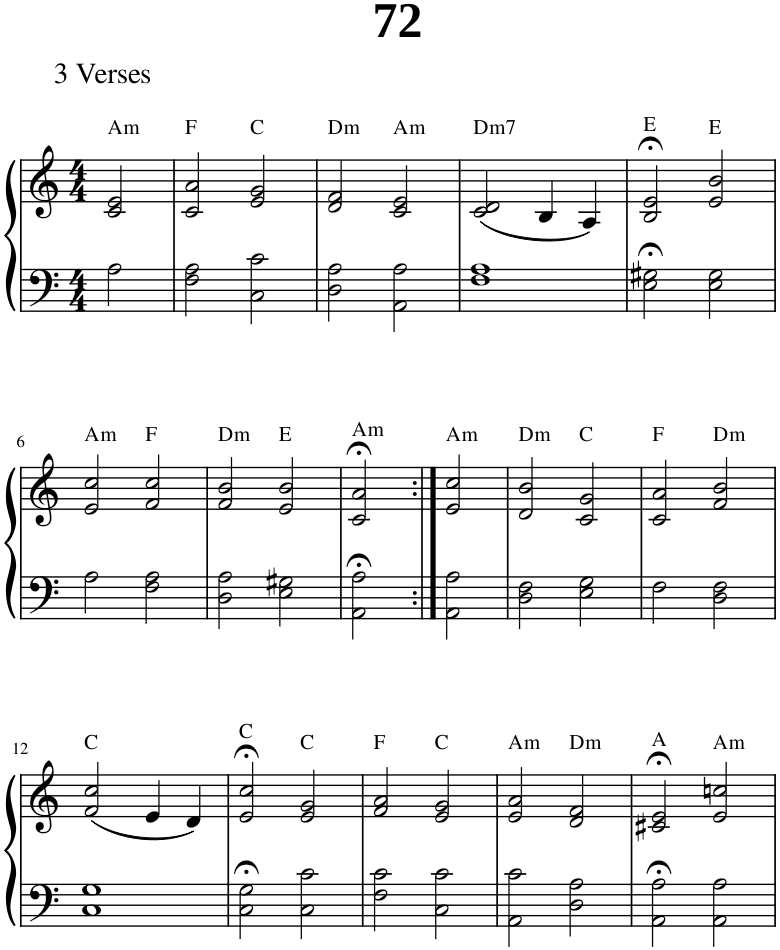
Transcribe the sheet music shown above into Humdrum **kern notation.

**kern	**kern	**harte
*part1	*part1	*part1
*staff2	*staff1	*
*I"Piano	*	*
*I'Pno.	*	*
*clefF4	*clefG2	*
*k[]	*k[]	*
*M4/4	*M4/4	*
=1	=1	=1
!	!	!LO:H:kt=m
2A\	2c/ 2e/	A:min
=2	=2	=2
2F\ 2A\	2c/ 2a/	F:maj
2C\ 2c\	2e/ 2g/	C:maj
=3	=3	=3
!	!	!LO:H:kt=m
2D\ 2A\	2d/ 2f/	D:min
!	!	!LO:H:kt=m
2AA\ 2A\	2c/ 2e/	A:min
=4	=4	=4
!	!	!LO:H:kt=m7
1F 1A	(2c/ 2d/	D:min7
.	4B/	.
.	4A/)	.
=5	=5	=5
2E\;< 2G#X\;<	2B/;< 2e/;<	E:maj
2E\ 2G#\	2e/ 2b/	E:maj
!!LO:LB:g=z
=6	=6	=6
!	!	!LO:H:kt=m
2A\	2e/ 2cc/	A:min
2F\ 2A\	2f/ 2cc/	F:maj
=7	=7	=7
!	!	!LO:H:kt=m
2D\ 2A\	2f/ 2b/	D:min
2E\ 2G#X\	2e/ 2b/	E:maj
=8	=8	=8
!	!	!LO:H:kt=m
2AA\;< 2A\;<	2c/;< 2a/;<	A:min
=9:|!	=9:|!	=9:|!
!	!	!LO:H:kt=m
2AA\ 2A\	2e/ 2cc/	A:min
=10	=10	=10
!	!	!LO:H:kt=m
2D\ 2F\	2d/ 2b/	D:min
2E\ 2G\	2c/ 2g/	C:maj
=11	=11	=11
2F\	2c/ 2a/	F:maj
!	!	!LO:H:kt=m
2D\ 2F\	2f/ 2b/	D:min
!!LO:LB:g=z
=12	=12	=12
1C 1G	(2f/ 2cc/	C:maj
.	4e/	.
.	4d/)	.
=13	=13	=13
2C\;< 2G\;<	2e/;< 2cc/;<	C:maj
2C\ 2c\	2e/ 2g/	C:maj
=14	=14	=14
2F\ 2c\	2f/ 2a/	F:maj
2C\ 2c\	2e/ 2g/	C:maj
=15	=15	=15
!	!	!LO:H:kt=m
2AA\ 2c\	2e/ 2a/	A:min
!	!	!LO:H:kt=m
2D\ 2A\	2d/ 2f/	D:min
=16	=16	=16
2AA\;< 2A\;<	2c#X/;< 2e/;<	A:maj
!	!	!LO:H:kt=m
2AA\ 2A\	2e/ 2ccn/	A:min
=	=	=
*-	*-	*-
